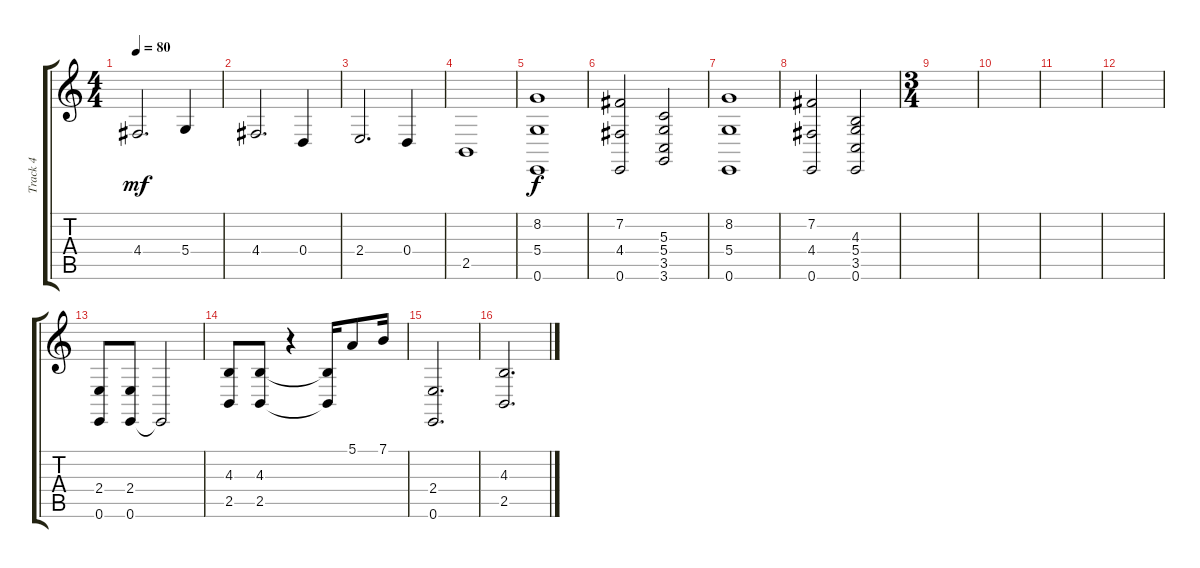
\track ("Track 4" "Track 4") {instrument stringensemble1}
\staff {score tabs}
\tuning (E4 B3 G3 D3 A2 E2) {hide}
\ts (4 4)
\tempo 80
\clef g2
\ks c
4.4.2{d dy mf} 5.4.4 |
4.4.2{d} 0.4.4 |
2.4.2{d} 0.4.4 |
2.5.1 |
(8.2 5.4 0.6).1{dy f} |
(7.2 4.4 0.6).2 (5.3 5.4 3.5 3.6).2 |
(8.2 5.4 0.6).1 |
(7.2 4.4 0.6).2 (4.3 5.4 3.5 0.6).2 |
\ts (3 4)
|
|
|
|
(2.4 0.6).8 (2.4 0.6).8 0.6{t}.2 |
(4.3 2.5).8 (4.3 2.5).8 r.4 (4.3{t} 2.5{t}).16 5.1.8 7.1.16 |
(2.4 0.6).2{d} |
(4.3 2.5).2{d}
